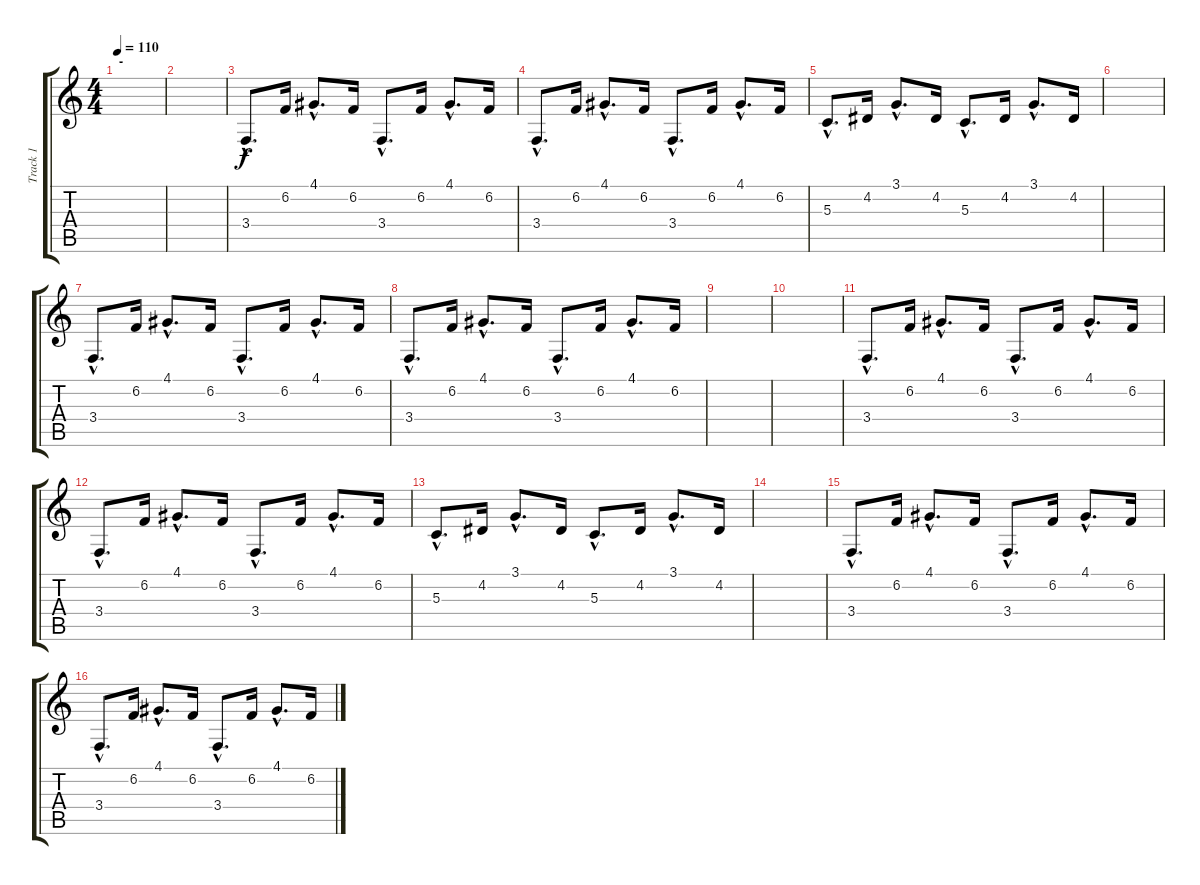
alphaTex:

\track ("Track 1" "Track 1") {instrument electricpiano1}
\staff {score tabs}
\tuning (E4 B3 G3 D3 A2 E2) {hide}
\ts (4 4)
\section ("" "-")
\tempo 110
\clef g2
\ks c
|
|
3.4{hac}.8{d} 6.2.16 4.1{hac}.8{d} 6.2.16 3.4{hac}.8{d} 6.2.16 4.1{hac}.8{d} 6.2.16 |
3.4{hac}.8{d} 6.2.16 4.1{hac}.8{d} 6.2.16 3.4{hac}.8{d} 6.2.16 4.1{hac}.8{d} 6.2.16 |
5.3{hac}.8{d} 4.2.16 3.1{hac}.8{d} 4.2.16 5.3{hac}.8{d} 4.2.16 3.1{hac}.8{d} 4.2.16 |
|
3.4{hac}.8{d} 6.2.16 4.1{hac}.8{d} 6.2.16 3.4{hac}.8{d} 6.2.16 4.1{hac}.8{d} 6.2.16 |
3.4{hac}.8{d} 6.2.16 4.1{hac}.8{d} 6.2.16 3.4{hac}.8{d} 6.2.16 4.1{hac}.8{d} 6.2.16 |
|
|
3.4{hac}.8{d} 6.2.16 4.1{hac}.8{d} 6.2.16 3.4{hac}.8{d} 6.2.16 4.1{hac}.8{d} 6.2.16 |
3.4{hac}.8{d} 6.2.16 4.1{hac}.8{d} 6.2.16 3.4{hac}.8{d} 6.2.16 4.1{hac}.8{d} 6.2.16 |
5.3{hac}.8{d} 4.2.16 3.1{hac}.8{d} 4.2.16 5.3{hac}.8{d} 4.2.16 3.1{hac}.8{d} 4.2.16 |
|
3.4{hac}.8{d} 6.2.16 4.1{hac}.8{d} 6.2.16 3.4{hac}.8{d} 6.2.16 4.1{hac}.8{d} 6.2.16 |
3.4{hac}.8{d} 6.2.16 4.1{hac}.8{d} 6.2.16 3.4{hac}.8{d} 6.2.16 4.1{hac}.8{d} 6.2.16
